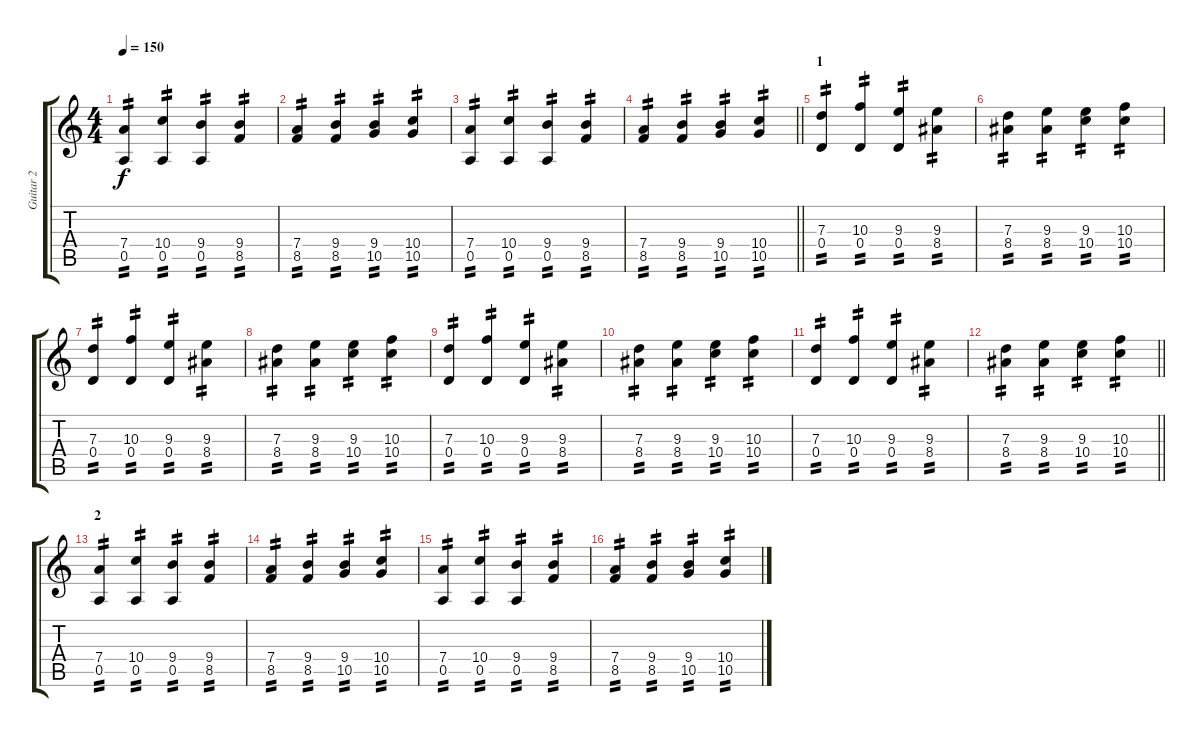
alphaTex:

\track ("Guitar 2" "Guitar 2") {instrument distortionguitar}
\staff {score tabs}
\tuning (E4 B3 G3 D3 A2 E2) {hide}
\ts (4 4)
\tempo 150
\clef g2
\ks c
(7.4 0.5).4{tp 2 dy f} (10.4 0.5).4{tp 2} (9.4 0.5).4{tp 2} (9.4 8.5).4{tp 2} |
(7.4 8.5).4{tp 2} (9.4 8.5).4{tp 2} (9.4 10.5).4{tp 2} (10.4 10.5).4{tp 2} |
(7.4 0.5).4{tp 2} (10.4 0.5).4{tp 2} (9.4 0.5).4{tp 2} (9.4 8.5).4{tp 2} |
\barLineRight lightlight
(7.4 8.5).4{tp 2} (9.4 8.5).4{tp 2} (9.4 10.5).4{tp 2} (10.4 10.5).4{tp 2} |
\section ("" "1")
(7.3 0.4).4{tp 2} (10.3 0.4).4{tp 2} (9.3 0.4).4{tp 2} (9.3 8.4).4{tp 2} |
(7.3 8.4).4{tp 2} (9.3 8.4).4{tp 2} (9.3 10.4).4{tp 2} (10.3 10.4).4{tp 2} |
(7.3 0.4).4{tp 2} (10.3 0.4).4{tp 2} (9.3 0.4).4{tp 2} (9.3 8.4).4{tp 2} |
(7.3 8.4).4{tp 2} (9.3 8.4).4{tp 2} (9.3 10.4).4{tp 2} (10.3 10.4).4{tp 2} |
(7.3 0.4).4{tp 2} (10.3 0.4).4{tp 2} (9.3 0.4).4{tp 2} (9.3 8.4).4{tp 2} |
(7.3 8.4).4{tp 2} (9.3 8.4).4{tp 2} (9.3 10.4).4{tp 2} (10.3 10.4).4{tp 2} |
(7.3 0.4).4{tp 2} (10.3 0.4).4{tp 2} (9.3 0.4).4{tp 2} (9.3 8.4).4{tp 2} |
\barLineRight lightlight
(7.3 8.4).4{tp 2} (9.3 8.4).4{tp 2} (9.3 10.4).4{tp 2} (10.3 10.4).4{tp 2} |
\section ("" "2")
(7.4 0.5).4{tp 2} (10.4 0.5).4{tp 2} (9.4 0.5).4{tp 2} (9.4 8.5).4{tp 2} |
(7.4 8.5).4{tp 2} (9.4 8.5).4{tp 2} (9.4 10.5).4{tp 2} (10.4 10.5).4{tp 2} |
(7.4 0.5).4{tp 2} (10.4 0.5).4{tp 2} (9.4 0.5).4{tp 2} (9.4 8.5).4{tp 2} |
(7.4 8.5).4{tp 2} (9.4 8.5).4{tp 2} (9.4 10.5).4{tp 2} (10.4 10.5).4{tp 2}
